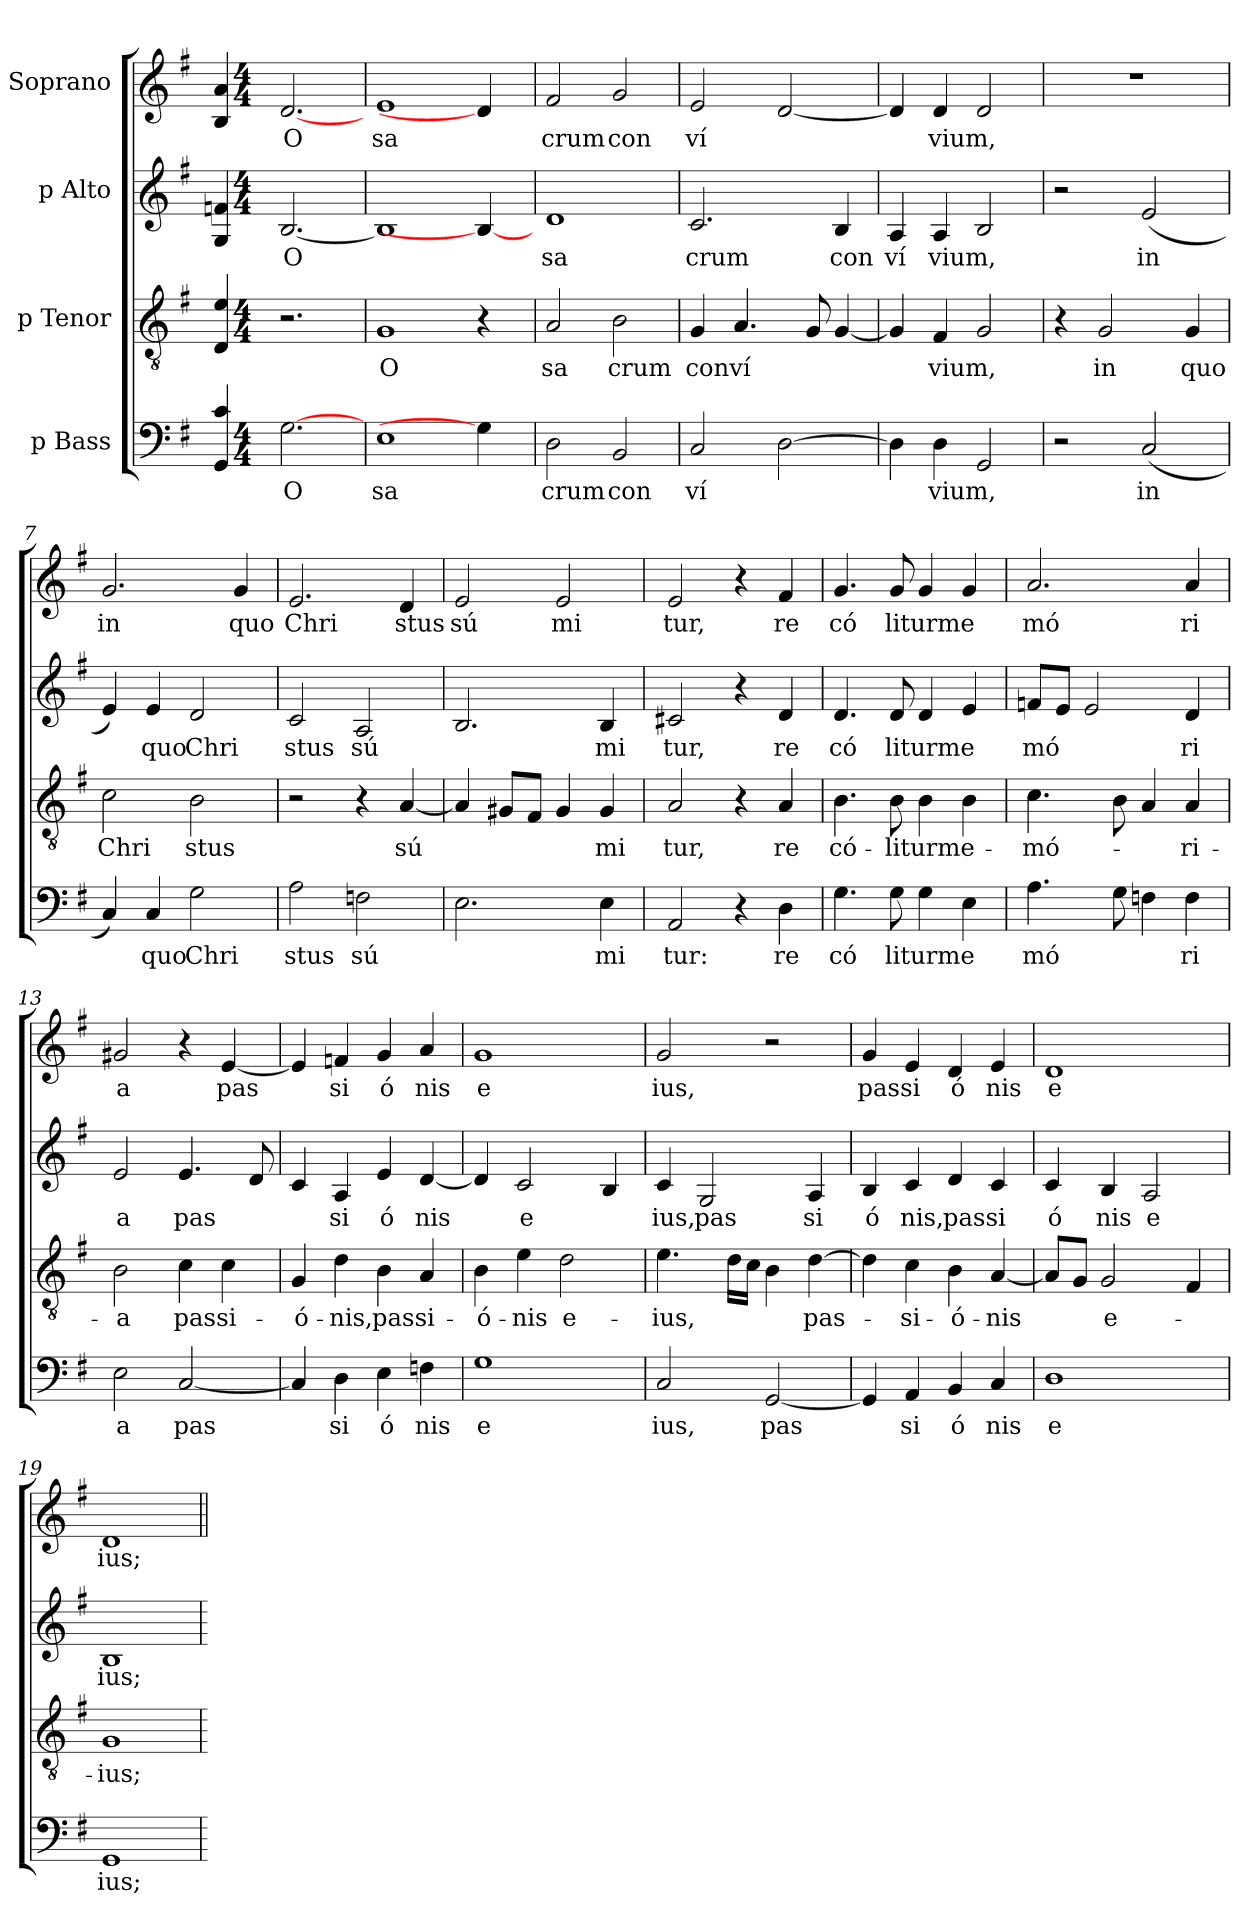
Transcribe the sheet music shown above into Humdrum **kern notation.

**kern	**text	**kern	**text	**kern	**text	**kern	**text
*part4	*part4	*part3	*part3	*part2	*part2	*part1	*part1
*staff4	*staff4	*staff3	*staff3	*staff2	*staff2	*staff1	*staff1
*I"p Bass	*	*I"p Tenor	*	*I"p Alto	*	*I"Soprano	*
!!LO:PB:g=z
*stria5	*	*stria5	*	*stria5	*	*stria5	*
*clefF4	*	*clefGv2	*	*clefG2	*	*clefG2	*
*k[f#]	*	*k[f#]	*	*k[f#]	*	*k[f#]	*
*G:	*	*G:	*	*G:	*	*G:	*
=1	=1	=1	=1	=1	=1	=1	=1
4c/ 4GG/	.	4e/ 4D/	.	4fn/ 4G/	.	4a/ 4B/	.
*M4/4	*	*M4/4	*	*M4/4	*	*M4/4	*
*met(c)	*	*met(c)	*	*met(c)	*	*met(c)	*
!	!LO:LY:b:cj	!	!	!	!LO:LY:b:cj	!	!LO:LY:b:cj
[2.G	O	2.r	.	[<2.B	O	[2.d	O
=2	=2	=2	=2	=2	=2	=2	=2
!	!LO:LY:b:cj	!	!LO:LY:b:cj	!	!	!	!LO:LY:b:cj
1E	sa	1G	O	1B]	.	1e	sa
4G]	.	4r	.	4B_	.	4d]	.
=3	=3	=3	=3	=3	=3	=3	=3
!	!LO:LY:b:cj	!	!LO:LY:b:cj	!	!LO:LY:b:cj	!	!LO:LY:b:cj
2D\	crum	2A/	sa	1d	sa	2f#/	crum
!	!LO:LY:b:cj	!	!LO:LY:b:cj	!	!	!	!LO:LY:b:cj
2BB/	con	2B\	crum	.	.	2g/	con
=4	=4	=4	=4	=4	=4	=4	=4
!	!LO:LY:b:cj	!	!LO:LY:b:cj	!	!LO:LY:b:cj	!	!LO:LY:b:cj
2C/	ví	4G/	conví	2.c/	crum	2e/	ví
.	.	4.A/	.	.	.	.	.
[>2D\	.	.	.	.	.	[<2d/	.
.	.	8G/	.	.	.	.	.
!	!	!	!	!	!LO:LY:b:cj	!	!
.	.	[<4G/	.	4B/	con	.	.
=5	=5	=5	=5	=5	=5	=5	=5
!	!	!	!	!	!LO:LY:b:cj	!	!
4D\]	.	4G/]	.	4A/	ví	4d/]	.
!	!LO:LY:b	!	!LO:LY:b	!	!LO:LY:b	!	!LO:LY:b
4D\	vium,	4F#/	vium,	4A/	vium,	4d/	vium,
2GG/	.	2G/	.	2B/	.	2d/	.
=6	=6	=6	=6	=6	=6	=6	=6
!	!	!	!	!	!	!LO:N:vis=1	!
2r	.	4r	.	2r	.	1r	.
!	!	!	!LO:LY:b:cj	!	!	!	!
.	.	2G/	in	.	.	.	.
!	!LO:LY:b:cj	!	!	!	!LO:LY:b:cj	!	!
(<2C/	in	.	.	(<2e/	in	.	.
!	!	!	!LO:LY:b:cj	!	!	!	!
.	.	4G/	quo	.	.	.	.
=7	=7	=7	=7	=7	=7	=7	=7
!	!	!	!LO:LY:b:cj	!	!	!	!LO:LY:b:cj
4C/)	.	2c\	Chri	4e/)	.	2.g/	in
!	!LO:LY:b:cj	!	!	!	!LO:LY:b:cj	!	!
4C/	quo	.	.	4e/	quo	.	.
!	!LO:LY:b:cj	!	!LO:LY:b:cj	!	!LO:LY:b:cj	!	!
2G\	Chri	2B\	stus	2d/	Chri	.	.
!	!	!	!	!	!	!	!LO:LY:b:cj
.	.	.	.	.	.	4g/	quo
=8	=8	=8	=8	=8	=8	=8	=8
!	!LO:LY:b:cj	!	!	!	!LO:LY:b:cj	!	!LO:LY:b:cj
2A\	stus	2r	.	2c/	stus	2.e/	Chri
!	!LO:LY:b:cj	!	!	!	!LO:LY:b:cj	!	!
2Fn\	sú	4r	.	2A/	sú	.	.
!	!	!	!LO:LY:b:cj	!	!	!	!LO:LY:b:cj
.	.	[<4A/	sú	.	.	4d/	stus
=9	=9	=9	=9	=9	=9	=9	=9
!	!	!	!	!	!	!	!LO:LY:b:cj
2.E\	.	4A/]	.	2.B/	.	2e/	sú
.	.	8G#X/L	.	.	.	.	.
.	.	8F#/J	.	.	.	.	.
!	!	!	!	!	!	!	!LO:LY:b:cj
.	.	4G#/	.	.	.	2e/	mi
!	!LO:LY:b:cj	!	!LO:LY:b:cj	!	!LO:LY:b:cj	!	!
4E\	mi	4G#/	mi	4B/	mi	.	.
=10	=10	=10	=10	=10	=10	=10	=10
!	!LO:LY:b:cj	!	!LO:LY:b:cj	!	!LO:LY:b:cj	!	!LO:LY:b:cj
2AA/	tur:	2A/	tur,	2c#X/	tur,	2e/	tur,
4r	.	4r	.	4r	.	4r	.
!	!LO:LY:b:cj	!	!LO:LY:b:cj	!	!LO:LY:b:cj	!	!LO:LY:b:cj
4D\	re	4A/	re	4d/	re	4f#/	re
!!LO:LB:g=z
=11	=11	=11	=11	=11	=11	=11	=11
!	!LO:LY:b:cj	!	!LO:LY:b:cj	!	!LO:LY:b:cj	!	!LO:LY:b:cj
4.G\	có	4.B\	có-	4.d/	có	4.g/	có
!	!LO:LY:b	!	!LO:LY:b	!	!LO:LY:b	!	!LO:LY:b
8G\	liturme	8B\	-liturme-	8d/	liturme	8g/	liturme
4G\	.	4B\	.	4d/	.	4g/	.
4E\	.	4B\	.	4e/	.	4g/	.
=12	=12	=12	=12	=12	=12	=12	=12
!	!LO:LY:b	!	!LO:LY:b	!	!LO:LY:b	!	!LO:LY:b:cj
4.A\	mó	4.c\	-mó-	8fn/L	mó	2.a/	mó
.	.	.	.	8e/J	.	.	.
.	.	.	.	2e/	.	.	.
8G\	.	8B\	.	.	.	.	.
4Fn\	.	4A/	.	.	.	.	.
!	!LO:LY:b:cj	!	!LO:LY:b:cj	!	!LO:LY:b:cj	!	!LO:LY:b:cj
4F\	ri	4A/	-ri-	4d/	ri	4a/	ri
=13	=13	=13	=13	=13	=13	=13	=13
!	!LO:LY:b:cj	!	!LO:LY:b:cj	!	!LO:LY:b:cj	!	!LO:LY:b:cj
2E\	a	2B\	-a	2e/	a	2g#X/	a
!	!LO:LY:b:cj	!	!LO:LY:b:cj	!	!LO:LY:b	!	!
[<2C/	pas	4c\	pas	4.e/	pas	4r	.
!	!	!	!LO:LY:b:cj	!	!	!	!LO:LY:b:cj
.	.	4c\	si-	.	.	[<4e/	pas
.	.	.	.	8d/	.	.	.
=14	=14	=14	=14	=14	=14	=14	=14
!	!	!	!LO:LY:b:cj	!	!	!	!
4C/]	.	4G/	-ó-	4c/	.	4e/]	.
!	!LO:LY:b:cj	!	!LO:LY:b:cj	!	!LO:LY:b:cj	!	!LO:LY:b:cj
4D\	si	4d\	-nis,	4A/	si	4fn/	si
!	!LO:LY:b:cj	!	!LO:LY:b:cj	!	!LO:LY:b:cj	!	!LO:LY:b:cj
4E\	ó	4B\	pas	4e/	ó	4g/	ó
!	!LO:LY:b:cj	!	!LO:LY:b:cj	!	!LO:LY:b:cj	!	!LO:LY:b:cj
4Fn\	nis	4A/	si-	[<4d/	nis	4a/	nis
=15	=15	=15	=15	=15	=15	=15	=15
!	!LO:LY:b:cj	!	!LO:LY:b:cj	!	!	!	!LO:LY:b:cj
1G	e	4B\	-ó-	4d/]	.	1g	e
!	!	!	!LO:LY:b:cj	!	!LO:LY:b:cj	!	!
.	.	4e\	-nis	2c/	e	.	.
!	!	!	!LO:LY:b:cj	!	!	!	!
.	.	2d\	e-	.	.	.	.
.	.	.	.	4B/	.	.	.
=16	=16	=16	=16	=16	=16	=16	=16
!	!LO:LY:b:cj	!	!LO:LY:b	!	!LO:LY:b:cj	!	!LO:LY:b:cj
2C/	ius,	4.e\	-ius,	4c/	ius,	2g/	ius,
!	!	!	!	!	!LO:LY:b:cj	!	!
.	.	.	.	2G/	pas	.	.
.	.	16d\L	.	.	.	.	.
.	.	16c\J	.	.	.	.	.
!	!LO:LY:b:cj	!	!	!	!	!	!
[<2GG/	pas	4B\	.	.	.	2r	.
!	!	!	!LO:LY:b:cj	!	!LO:LY:b:cj	!	!
.	.	[>4d\	pas-	4A/	si	.	.
=17	=17	=17	=17	=17	=17	=17	=17
!	!	!	!	!	!LO:LY:b:cj	!	!LO:LY:b:cj
4GG/]	.	4d\]	.	4B/	ó	4g/	pas
!	!LO:LY:b:cj	!	!LO:LY:b:cj	!	!LO:LY:b:cj	!	!LO:LY:b:cj
4AA/	si	4c\	-si-	4c/	nis,	4e/	si
!	!LO:LY:b:cj	!	!LO:LY:b:cj	!	!LO:LY:b:cj	!	!LO:LY:b:cj
4BB/	ó	4B\	-ó-	4d/	pas	4d/	ó
!	!LO:LY:b:cj	!	!LO:LY:b	!	!LO:LY:b:cj	!	!LO:LY:b:cj
4C/	nis	[<4A/	-nis	4c/	si	4e/	nis
=18	=18	=18	=18	=18	=18	=18	=18
!	!LO:LY:b:cj	!	!	!	!LO:LY:b:cj	!	!LO:LY:b:cj
1D	e	8A/L]	.	4c/	ó	1d	e
.	.	8G/J	.	.	.	.	.
!	!	!	!LO:LY:b:cj	!	!LO:LY:b:cj	!	!
.	.	2G/	e-	4B/	nis	.	.
!	!	!	!	!	!LO:LY:b:cj	!	!
.	.	.	.	2A/	e	.	.
.	.	4F#/	.	.	.	.	.
=19	=19	=19	=19	=19	=19	=19	=19
!	!LO:LY:b:cj	!	!LO:LY:b:cj	!	!LO:LY:b:cj	!	!LO:LY:b:cj
1GG	ius;	1G	-ius;	1B	ius;	1d	ius;
=	=||	=	=||	=	=||	=||	=||
*-	*-	*-	*-	*-	*-	*-	*-
